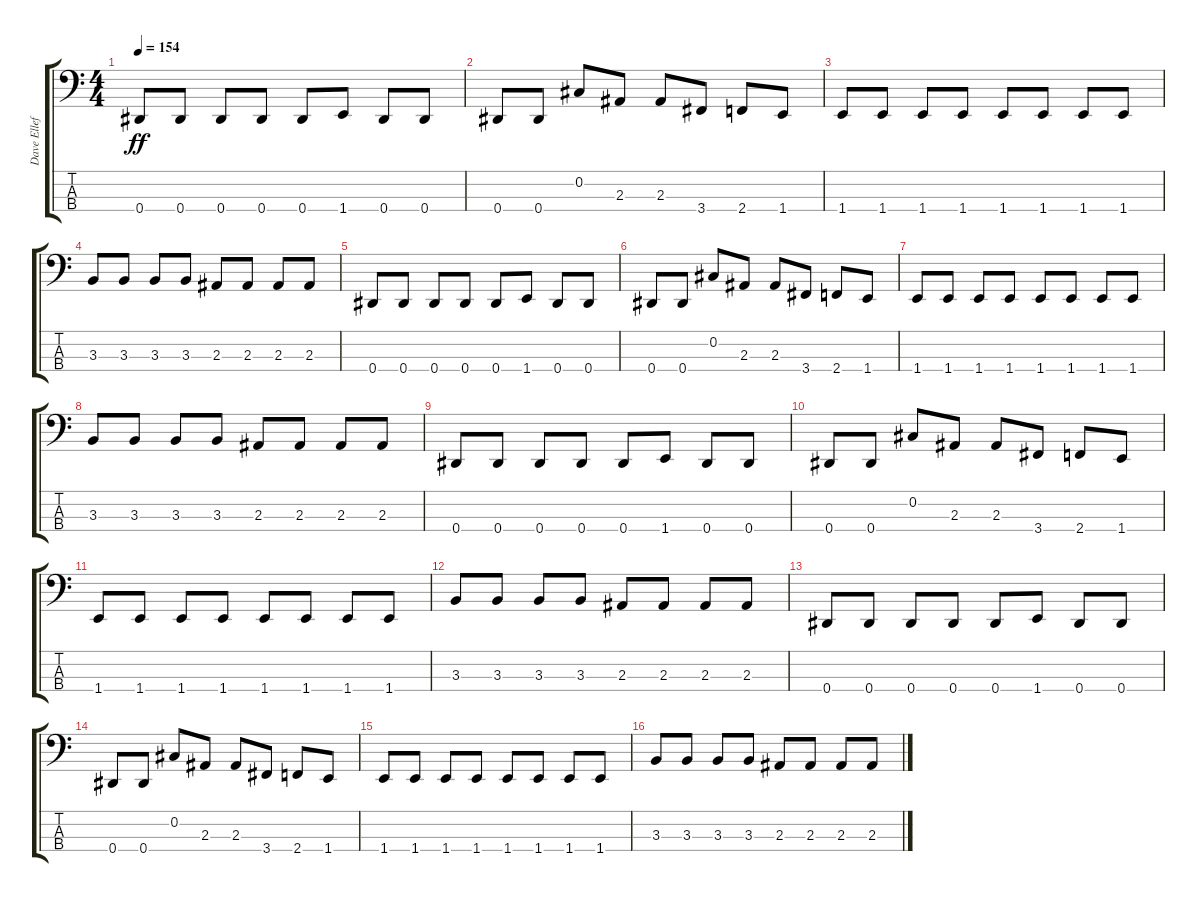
\track ("Dave Elleffson" "Dave Ellef") {instrument electricbassfinger}
\staff {score tabs}
\tuning (Gb2 Db2 Ab1 Eb1) {hide}
\ts (4 4)
\tempo 154
\clef f4
\ks c
0.4.8{dy ff} 0.4.8 0.4.8 0.4.8 0.4.8 1.4.8 0.4.8 0.4.8 |
0.4.8 0.4.8 0.2.8 2.3.8 2.3.8 3.4.8 2.4.8 1.4.8 |
1.4.8 1.4.8 1.4.8 1.4.8 1.4.8 1.4.8 1.4.8 1.4.8 |
3.3.8 3.3.8 3.3.8 3.3.8 2.3.8 2.3.8 2.3.8 2.3.8 |
0.4.8 0.4.8 0.4.8 0.4.8 0.4.8 1.4.8 0.4.8 0.4.8 |
0.4.8 0.4.8 0.2.8 2.3.8 2.3.8 3.4.8 2.4.8 1.4.8 |
1.4.8 1.4.8 1.4.8 1.4.8 1.4.8 1.4.8 1.4.8 1.4.8 |
3.3.8 3.3.8 3.3.8 3.3.8 2.3.8 2.3.8 2.3.8 2.3.8 |
0.4.8 0.4.8 0.4.8 0.4.8 0.4.8 1.4.8 0.4.8 0.4.8 |
0.4.8 0.4.8 0.2.8 2.3.8 2.3.8 3.4.8 2.4.8 1.4.8 |
1.4.8 1.4.8 1.4.8 1.4.8 1.4.8 1.4.8 1.4.8 1.4.8 |
3.3.8 3.3.8 3.3.8 3.3.8 2.3.8 2.3.8 2.3.8 2.3.8 |
0.4.8 0.4.8 0.4.8 0.4.8 0.4.8 1.4.8 0.4.8 0.4.8 |
0.4.8 0.4.8 0.2.8 2.3.8 2.3.8 3.4.8 2.4.8 1.4.8 |
1.4.8 1.4.8 1.4.8 1.4.8 1.4.8 1.4.8 1.4.8 1.4.8 |
3.3.8 3.3.8 3.3.8 3.3.8 2.3.8 2.3.8 2.3.8 2.3.8
